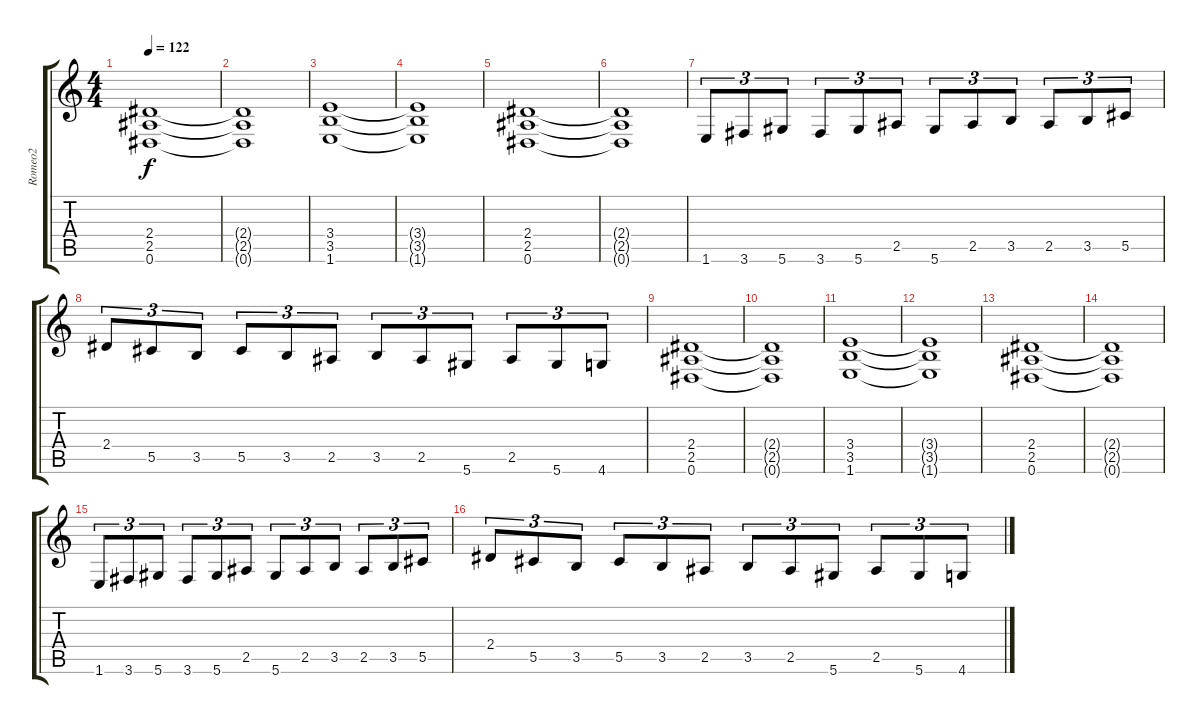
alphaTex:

\track ("Romeo2" "Romeo2") {instrument distortionguitar}
\staff {score tabs}
\tuning (Eb4 Bb3 Gb3 Db3 Ab2 Eb2) {hide}
\ts (4 4)
\tempo 122
\clef g2
\ks c
(2.4 2.5 0.6).1{dy f} |
(2.4{t} 2.5{t} 0.6{t}).1 |
(3.4 3.5 1.6).1 |
(3.4{t} 3.5{t} 1.6{t}).1 |
(2.4 2.5 0.6).1 |
(2.4{t} 2.5{t} 0.6{t}).1 |
1.6.8{tu (3 2)} 3.6.8{tu (3 2)} 5.6.8{tu (3 2)} 3.6.8{tu (3 2)} 5.6.8{tu (3 2)} 2.5.8{tu (3 2)} 5.6.8{tu (3 2)} 2.5.8{tu (3 2)} 3.5.8{tu (3 2)} 2.5.8{tu (3 2)} 3.5.8{tu (3 2)} 5.5.8{tu (3 2)} |
2.4.8{tu (3 2)} 5.5.8{tu (3 2)} 3.5.8{tu (3 2)} 5.5.8{tu (3 2)} 3.5.8{tu (3 2)} 2.5.8{tu (3 2)} 3.5.8{tu (3 2)} 2.5.8{tu (3 2)} 5.6.8{tu (3 2)} 2.5.8{tu (3 2)} 5.6.8{tu (3 2)} 4.6.8{tu (3 2)} |
(2.4 2.5 0.6).1 |
(2.4{t} 2.5{t} 0.6{t}).1 |
(3.4 3.5 1.6).1 |
(3.4{t} 3.5{t} 1.6{t}).1 |
(2.4 2.5 0.6).1 |
(2.4{t} 2.5{t} 0.6{t}).1 |
1.6.8{tu (3 2)} 3.6.8{tu (3 2)} 5.6.8{tu (3 2)} 3.6.8{tu (3 2)} 5.6.8{tu (3 2)} 2.5.8{tu (3 2)} 5.6.8{tu (3 2)} 2.5.8{tu (3 2)} 3.5.8{tu (3 2)} 2.5.8{tu (3 2)} 3.5.8{tu (3 2)} 5.5.8{tu (3 2)} |
2.4.8{tu (3 2)} 5.5.8{tu (3 2)} 3.5.8{tu (3 2)} 5.5.8{tu (3 2)} 3.5.8{tu (3 2)} 2.5.8{tu (3 2)} 3.5.8{tu (3 2)} 2.5.8{tu (3 2)} 5.6.8{tu (3 2)} 2.5.8{tu (3 2)} 5.6.8{tu (3 2)} 4.6.8{tu (3 2)}
